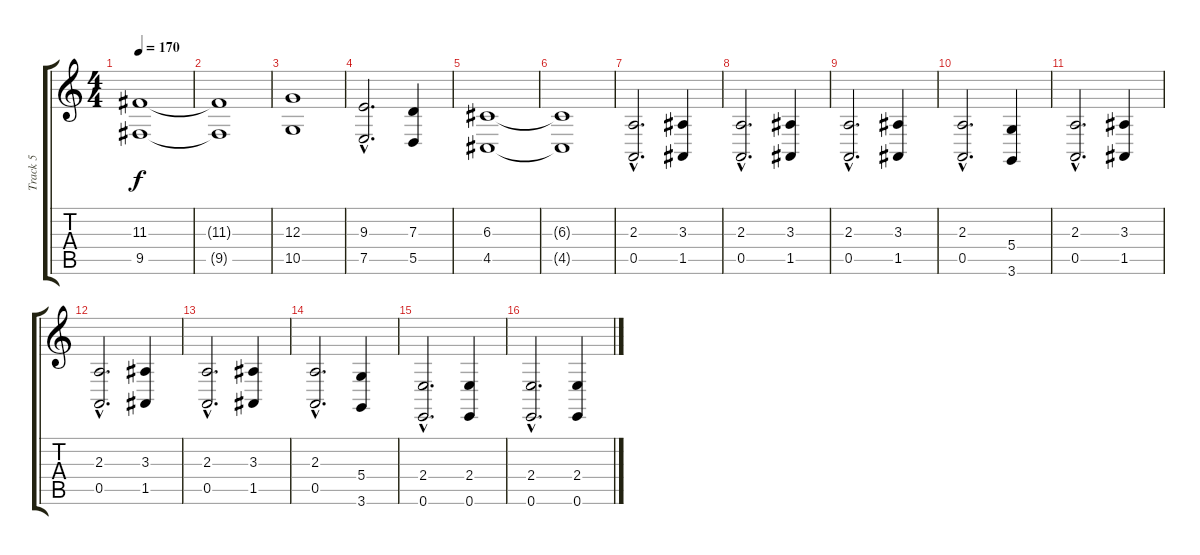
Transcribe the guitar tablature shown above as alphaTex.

\track ("Track 5" "Track 5") {instrument stringensemble1}
\staff {score tabs}
\tuning (E4 B3 G3 D3 A2 E2) {hide}
\ts (4 4)
\tempo 170
\clef g2
\ks c
(11.3 9.5).1{dy f} |
(11.3{t} 9.5{t}).1 |
(12.3 10.5).1 |
(9.3{hac} 7.5{hac}).2{d} (7.3 5.5).4 |
(6.3 4.5).1 |
(6.3{t} 4.5{t}).1 |
(2.3{hac} 0.5{hac}).2{d} (3.3 1.5).4 |
(2.3{hac} 0.5{hac}).2{d} (3.3 1.5).4 |
(2.3{hac} 0.5{hac}).2{d} (3.3 1.5).4 |
(2.3{hac} 0.5{hac}).2{d} (5.4 3.6).4 |
(2.3{hac} 0.5{hac}).2{d} (3.3 1.5).4 |
(2.3{hac} 0.5{hac}).2{d} (3.3 1.5).4 |
(2.3{hac} 0.5{hac}).2{d} (3.3 1.5).4 |
(2.3{hac} 0.5{hac}).2{d} (5.4 3.6).4 |
(2.4{hac} 0.6{hac}).2{d} (2.4 0.6).4 |
(2.4{hac} 0.6{hac}).2{d} (2.4 0.6).4
